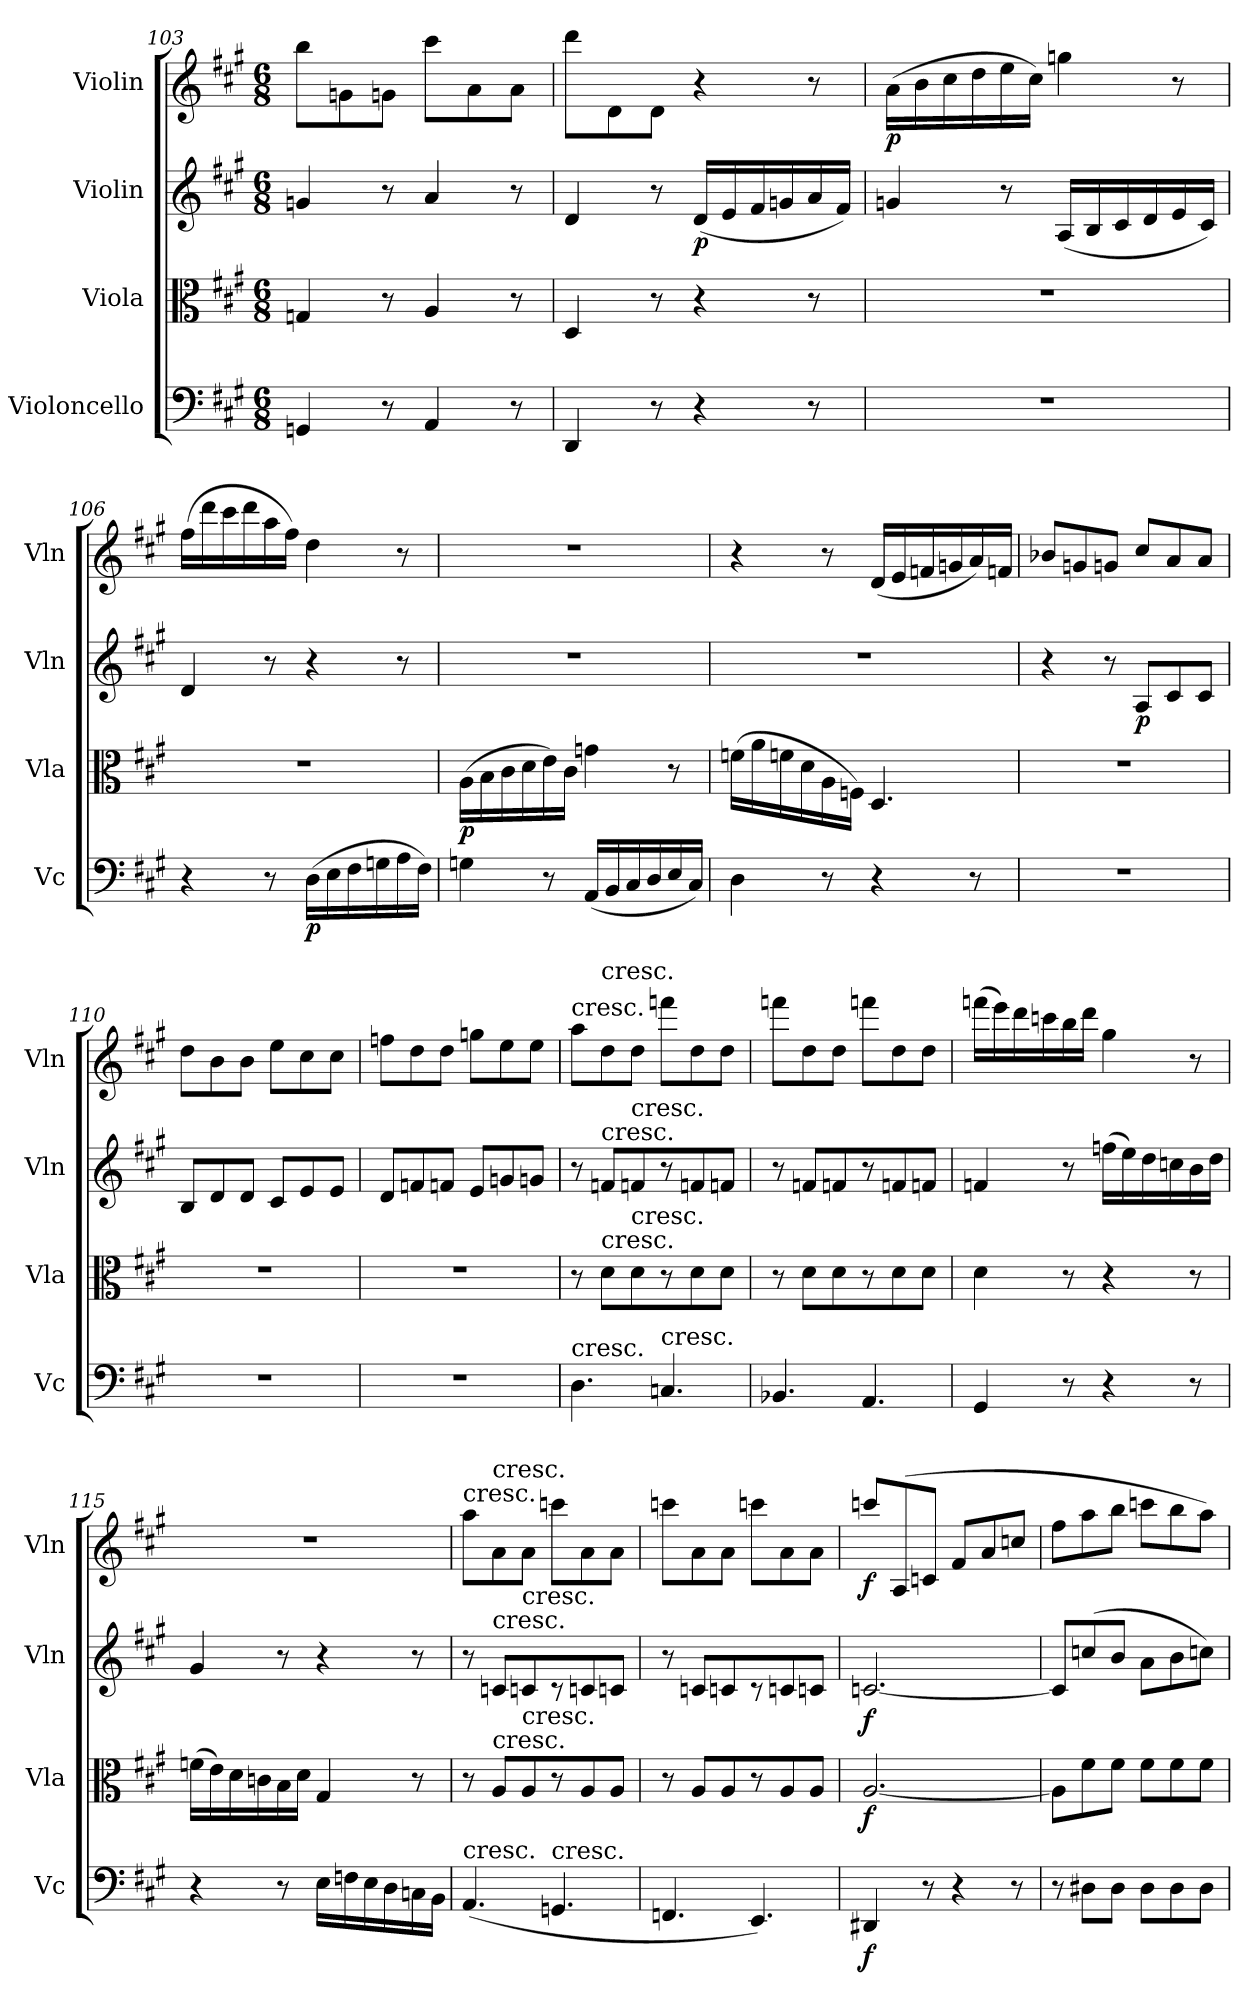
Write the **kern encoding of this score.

**kern	**dynam	**kern	**dynam	**kern	**dynam	**kern	**dynam
*part4	*part4	*part3	*part3	*part2	*part2	*part1	*part1
*staff4	*staff4	*staff3	*staff3	*staff2	*staff2	*staff1	*staff1
*I"Violoncello	*	*I"Viola	*	*I"Violin	*	*I"Violin	*
*I'Vc	*	*I'Vla	*	*I'Vln	*	*I'Vln	*
*clefF4	*	*clefC3	*	*clefG2	*	*clefG2	*
*k[f#c#g#]	*	*k[f#c#g#]	*	*k[f#c#g#]	*	*k[f#c#g#]	*
*M6/8	*	*M6/8	*	*M6/8	*	*M6/8	*
=103	=103	=103	=103	=103	=103	=103	=103
4GGn/	.	4Gn/	.	4gn/	.	8bb\L	.
.	.	.	.	.	.	8gn\	.
8r	.	8r	.	8r	.	8gn\J	.
4AA/	.	4A/	.	4a/	.	8ccc#\L	.
.	.	.	.	.	.	8a\	.
8r	.	8r	.	8r	.	8a\J	.
=104	=104	=104	=104	=104	=104	=104	=104
4DD/	.	4D/	.	4d/	.	8ddd\L	.
.	.	.	.	.	.	8d\	.
8r	.	8r	.	8r	.	8d\J	.
4r	.	4r	.	(16d/LL	p	4r	.
.	.	.	.	16e/	.	.	.
.	.	.	.	16f#/	.	.	.
.	.	.	.	16gn/	.	.	.
8r	.	8r	.	16a/	.	8r	.
.	.	.	.	16f#/JJ)	.	.	.
=105	=105	=105	=105	=105	=105	=105	=105
2.r	.	2.r	.	4gn/	.	(16a\LL	p
.	.	.	.	.	.	16b\	.
.	.	.	.	.	.	16cc#\	.
.	.	.	.	.	.	16dd\	.
.	.	.	.	8r	.	16ee\	.
.	.	.	.	.	.	16cc#\JJ)	.
.	.	.	.	(16A/LL	.	4ggn\	.
.	.	.	.	16B/	.	.	.
.	.	.	.	16c#/	.	.	.
.	.	.	.	16d/	.	.	.
.	.	.	.	16e/	.	8r	.
.	.	.	.	16c#/JJ)	.	.	.
=106	=106	=106	=106	=106	=106	=106	=106
4r	.	2.r	.	4d/	.	(16ff#\LL	.
.	.	.	.	.	.	16ddd\	.
.	.	.	.	.	.	16ccc#\	.
.	.	.	.	.	.	16ddd\	.
8r	.	.	.	8r	.	16aa\	.
.	.	.	.	.	.	16ff#\JJ)	.
(16D\LL	p	.	.	4r	.	4dd\	.
16E\	.	.	.	.	.	.	.
16F#\	.	.	.	.	.	.	.
16Gn\	.	.	.	.	.	.	.
16A\	.	.	.	8r	.	8r	.
16F#\JJ)	.	.	.	.	.	.	.
=107	=107	=107	=107	=107	=107	=107	=107
4Gn\	.	(16A\LL	p	2.r	.	2.r	.
.	.	16B\	.	.	.	.	.
.	.	16c#\	.	.	.	.	.
.	.	16d\	.	.	.	.	.
8r	.	16e\)	.	.	.	.	.
.	.	16c#\JJ	.	.	.	.	.
(16AA/LL	.	4gn\	.	.	.	.	.
16BB/	.	.	.	.	.	.	.
16C#/	.	.	.	.	.	.	.
16D/	.	.	.	.	.	.	.
16E/	.	8r	.	.	.	.	.
16C#/JJ)	.	.	.	.	.	.	.
=108	=108	=108	=108	=108	=108	=108	=108
4D\	.	(16fn\LL	.	2.r	.	4r	.
.	.	16a\	.	.	.	.	.
.	.	16fn\	.	.	.	.	.
.	.	16d\	.	.	.	.	.
8r	.	16A\	.	.	.	8r	.
.	.	16Fn\JJ)	.	.	.	.	.
4r	.	4.D/	.	.	.	(16d/LL	.
.	.	.	.	.	.	16e/	.
.	.	.	.	.	.	16fn/	.
.	.	.	.	.	.	16gn/	.
8r	.	.	.	.	.	16a/)	.
.	.	.	.	.	.	16fn/JJ	.
=109	=109	=109	=109	=109	=109	=109	=109
2.r	.	2.r	.	4r	.	8b-X/L	.
.	.	.	.	.	.	8gn/	.
.	.	.	.	8r	.	8gn/J	.
.	.	.	.	8A/L	p	8cc#/L	.
.	.	.	.	8c#/	.	8a/	.
.	.	.	.	8c#/J	.	8a/J	.
=110	=110	=110	=110	=110	=110	=110	=110
2.r	.	2.r	.	8B/L	.	8dd\L	.
.	.	.	.	8d/	.	8b\	.
.	.	.	.	8d/J	.	8b\J	.
.	.	.	.	8c#/L	.	8ee\L	.
.	.	.	.	8e/	.	8cc#\	.
.	.	.	.	8e/J	.	8cc#\J	.
=111	=111	=111	=111	=111	=111	=111	=111
2.r	.	2.r	.	8d/L	.	8ffn\L	.
.	.	.	.	8fn/	.	8dd\	.
.	.	.	.	8fn/J	.	8dd\J	.
.	.	.	.	8e/L	.	8ggn\L	.
.	.	.	.	8gn/	.	8ee\	.
.	.	.	.	8gn/J	.	8ee\J	.
=112	=112	=112	=112	=112	=112	=112	=112
!	!	!	!	!	!	!LO:TX:t=cresc.	!
!LO:TX:t=cresc.	!	!	!	!	!	!	!
4.D\	.	8r	.	8r	.	8aa\L	.
!	!	!	!	!	!	!LO:TX:t=cresc.	!
!	!	!	!	!LO:TX:t=cresc.	!	!	!
!	!	!LO:TX:t=cresc.	!	!	!	!	!
.	.	8d\L	.	8fn/L	.	8dd\	.
!	!	!	!	!LO:TX:t=cresc.	!	!	!
!	!	!LO:TX:t=cresc.	!	!	!	!	!
.	.	8d\	.	8fn/	.	8dd\J	.
!LO:TX:t=cresc.	!	!	!	!	!	!	!
4.Cn/	.	8r	.	8r	.	8fffn\L	.
.	.	8d\	.	8fn/	.	8dd\	.
.	.	8d\J	.	8fn/J	.	8dd\J	.
=113	=113	=113	=113	=113	=113	=113	=113
4.BB-X/	.	8r	.	8r	.	8fffn\L	.
.	.	8d\L	.	8fn/L	.	8dd\	.
.	.	8d\	.	8fn/	.	8dd\J	.
4.AA/	.	8r	.	8r	.	8fffn\L	.
.	.	8d\	.	8fn/	.	8dd\	.
.	.	8d\J	.	8fn/J	.	8dd\J	.
=114	=114	=114	=114	=114	=114	=114	=114
4GG#/	.	4d\	.	4fn/	.	(16fffn\LL	.
.	.	.	.	.	.	16eee\)	.
.	.	.	.	.	.	16ddd\	.
.	.	.	.	.	.	16cccn\	.
8r	.	8r	.	8r	.	16bb\	.
.	.	.	.	.	.	16ddd\JJ	.
4r	.	4r	.	(16ffn\LL	.	4gg#\	.
.	.	.	.	16ee\)	.	.	.
.	.	.	.	16dd\	.	.	.
.	.	.	.	16ccn\	.	.	.
8r	.	8r	.	16b\	.	8r	.
.	.	.	.	16dd\JJ	.	.	.
=115	=115	=115	=115	=115	=115	=115	=115
4r	.	(16fn\LL	.	4g#/	.	2.r	.
.	.	16e\)	.	.	.	.	.
.	.	16d\	.	.	.	.	.
.	.	16cn\	.	.	.	.	.
8r	.	16B\	.	8r	.	.	.
.	.	16d\JJ	.	.	.	.	.
16E\LL	.	4G#/	.	4r	.	.	.
16Fn\	.	.	.	.	.	.	.
16E\	.	.	.	.	.	.	.
16D\	.	.	.	.	.	.	.
16Cn\	.	8r	.	8r	.	.	.
16BB\JJ	.	.	.	.	.	.	.
=116	=116	=116	=116	=116	=116	=116	=116
!	!	!	!	!	!	!LO:TX:t=cresc.	!
!LO:TX:t=cresc.	!	!	!	!	!	!	!
(4.AA/	.	8r	.	8r	.	8aa\L	.
!	!	!	!	!	!	!LO:TX:t=cresc.	!
!	!	!	!	!LO:TX:t=cresc.	!	!	!
!	!	!LO:TX:t=cresc.	!	!	!	!	!
.	.	8A/L	.	8cn/L	.	8a\	.
!	!	!	!	!LO:TX:t=cresc.	!	!	!
!	!	!LO:TX:t=cresc.	!	!	!	!	!
.	.	8A/	.	8cn/	.	8a\J	.
!LO:TX:t=cresc.	!	!	!	!	!	!	!
4.GGn/	.	8r	.	8r	.	8cccn\L	.
.	.	8A/	.	8cn/	.	8a\	.
.	.	8A/J	.	8cn/J	.	8a\J	.
=117	=117	=117	=117	=117	=117	=117	=117
4.FFn/	.	8r	.	8r	.	8cccn\L	.
.	.	8A/L	.	8cn/L	.	8a\	.
.	.	8A/	.	8cn/	.	8a\J	.
4.EE/)	.	8r	.	8r	.	8cccn\L	.
.	.	8A/	.	8cn/	.	8a\	.
.	.	8A/J	.	8cn/J	.	8a\J	.
=118	=118	=118	=118	=118	=118	=118	=118
4DD#X/	f	[2.A/	f	[2.cn/	f	8cccn/L	f
.	.	.	.	.	.	(8A/	.
8r	.	.	.	.	.	8cn/J	.
4r	.	.	.	.	.	8f#/L	.
.	.	.	.	.	.	8a/	.
8r	.	.	.	.	.	8ccn/J	.
=119	=119	=119	=119	=119	=119	=119	=119
8r	.	8A\L]	.	8c/L]	.	8ff#\L	.
8D#X\L	.	8f#\	.	(8ccn/	.	8aa\	.
8D#\J	.	8f#\J	.	8b/J	.	8bb\J	.
8D#\L	.	8f#\L	.	8a\L	.	8cccn\L	.
8D#\	.	8f#\	.	8b\	.	8bb\	.
8D#\J	.	8f#\J	.	8ccn\J)	.	8aa\J)	.
=	=	=	=	=	=	=	=
*-	*-	*-	*-	*-	*-	*-	*-
